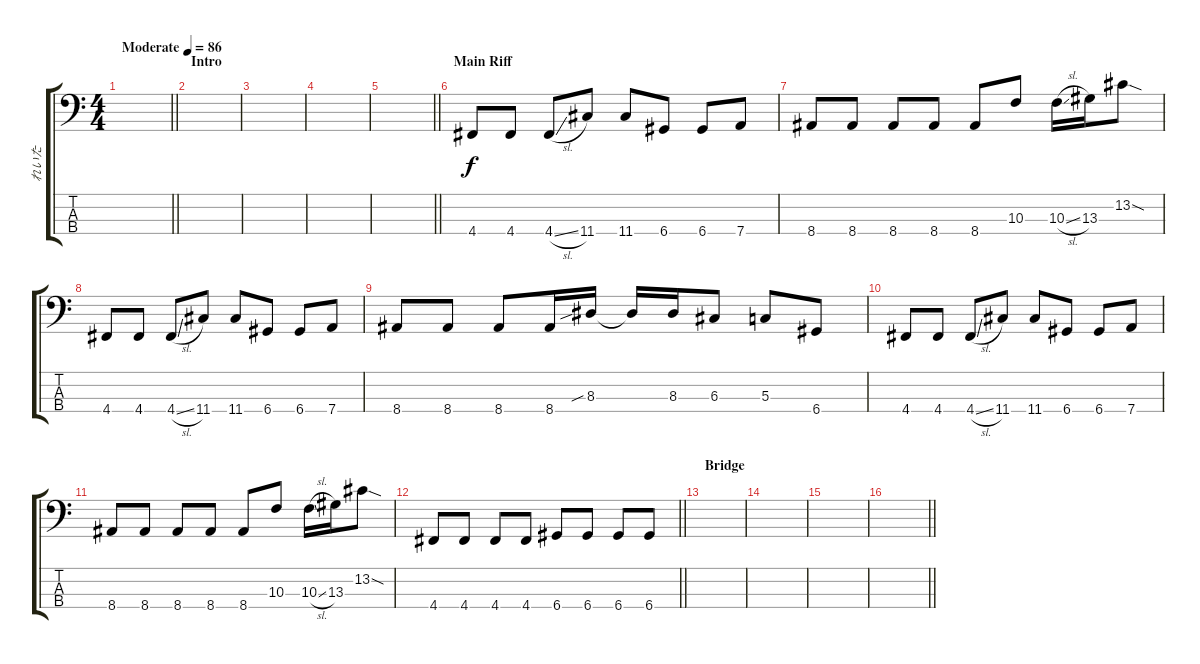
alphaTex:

\track ("れいた" "れいた") {instrument electricbasspick}
\staff {score tabs}
\tuning (F2 C2 G1 D1) {hide}
\ts (4 4)
\tempo (86 "Moderate")
\clef f4
\barLineRight lightlight
\ks c
|
\section ("" "Intro")
|
|
|
\barLineRight lightlight
|
\section ("" "Main Riff")
4.4.8 4.4.8 4.4{sl}.8 11.4.8 11.4.8 6.4.8 6.4.8 7.4.8 |
8.4.8 8.4.8 8.4.8 8.4.8 8.4.8 10.3.8 10.3{sl}.16 13.3.16 13.2{sod}.8 |
4.4.8 4.4.8 4.4{sl}.8 11.4.8 11.4.8 6.4.8 6.4.8 7.4.8 |
8.4.8 8.4.8 8.4.8 8.4.16 8.3{sib}.16 8.3{t}.16 8.3.16 6.3.8 5.3.8 6.4.8 |
4.4.8 4.4.8 4.4{sl}.8 11.4.8 11.4.8 6.4.8 6.4.8 7.4.8 |
8.4.8 8.4.8 8.4.8 8.4.8 8.4.8 10.3.8 10.3{sl}.16 13.3.16 13.2{sod}.8 |
\barLineRight lightlight
4.4.8 4.4.8 4.4.8 4.4.8 6.4.8 6.4.8 6.4.8 6.4.8 |
\section ("" "Bridge")
|
|
|
\barLineRight lightlight
